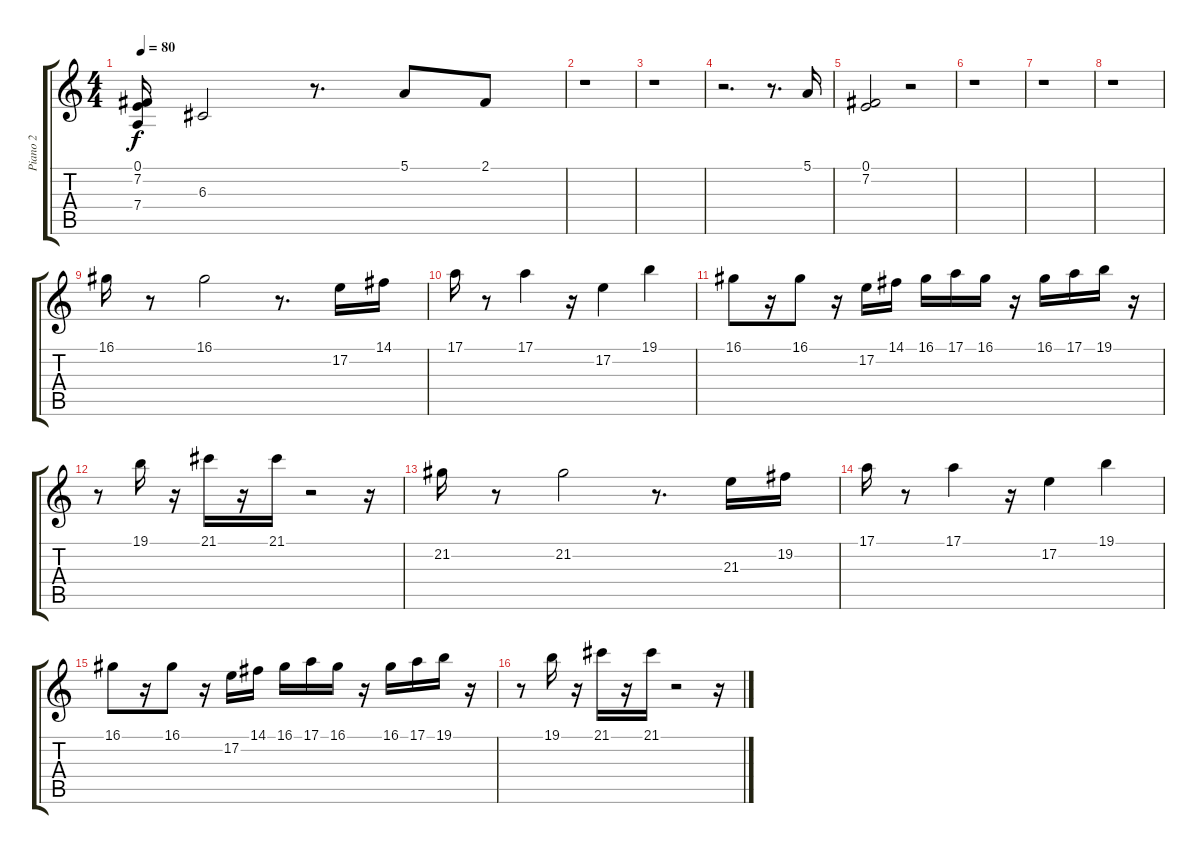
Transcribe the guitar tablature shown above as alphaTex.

\track ("Piano 2" "Piano 2") {instrument electricpiano2}
\staff {score tabs}
\tuning (E4 B3 G3 D3 A2 E2) {hide}
\ts (4 4)
\tempo 80
\clef g2
\ks c
(0.1 7.2 7.4).16{dy f} 6.3.2 r.8{d} 5.1.8 2.1.8 |
r.1 |
r.1 |
r.2{d} r.8{d} 5.1.16 |
(0.1 7.2).2 r.2 |
r.1 |
r.1 |
r.1 |
16.1.16 r.8 16.1.2 r.8{d} 17.2.16 14.1.16 |
17.1.16 r.8 17.1.4 r.16 17.2.4 19.1.4 |
16.1.8 r.16 16.1.8 r.16 17.2.16 14.1.16 16.1.16 17.1.16 16.1.16 r.16 16.1.16 17.1.16 19.1.16 r.16 |
r.8 19.1.16 r.16 21.1.16 r.16 21.1.16 r.2 r.16 |
21.2.16 r.8 21.2.2 r.8{d} 21.3.16 19.2.16 |
17.1.16 r.8 17.1.4 r.16 17.2.4 19.1.4 |
16.1.8 r.16 16.1.8 r.16 17.2.16 14.1.16 16.1.16 17.1.16 16.1.16 r.16 16.1.16 17.1.16 19.1.16 r.16 |
r.8 19.1.16 r.16 21.1.16 r.16 21.1.16 r.2 r.16
